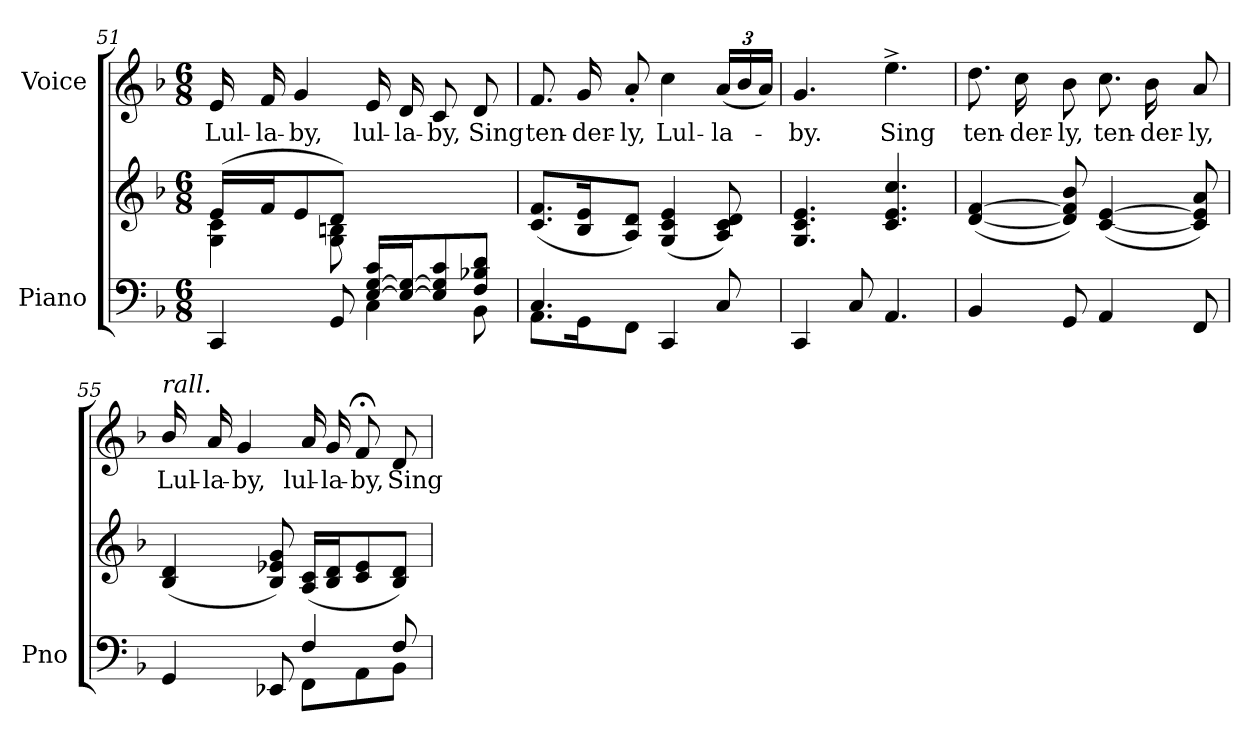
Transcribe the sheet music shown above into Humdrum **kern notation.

**kern	**kern	**kern	**text
*part2	*part2	*part1	*part1
*staff3	*staff2	*staff1	*staff1
*I"Piano	*	*I"Voice	*
*I'Pno	*	*	*
*clefF4	*clefG2	*clefG2	*
*k[b-]	*k[b-]	*k[b-]	*
*M6/8	*M6/8	*M6/8	*
=51	=51	=51	=51
*^	*^	*	*
!	!	!	!	!	!LO:LY:b
4.ryy	4CC/	(>16e/LL	4G\ 4c\	16e/	Lul-
!	!	!	!	!	!LO:LY:b
.	.	16f/J	.	16f/	-la-
!	!	!	!	!	!LO:LY:b
.	.	8e/	.	4g/	-by,
.	8GG/	8d/J)	8G\ 8Bn\	.	.
!	!	!	!	!	!LO:LY:b
[16E/ [16G/ 16c/LL	4C\	4.ryy	4.ryy	16e/	lul-
!	!	!	!	!	!LO:LY:b
16E/_ 16G/_J	.	.	.	16d/	-la-
!	!	!	!	!	!LO:LY:b
8E/] 8G/] 8c/	.	.	.	8c/	-by,
!	!	!	!	!	!LO:LY:b
8F/ 8B-X/ 8d/J	8BB-\	.	.	8d/	Sing
*	*	*v	*v	*	*
!!LO:LB:g=z
=52	=52	=52	=52	=52
!	!	!	!	!LO:LY:b
4.C/	8.AA\L	(>8.c/ 8.f/L	8.f/	ten-
!	!	!	!	!LO:LY:b
.	16GG\K	16B-/ 16e/K	16g/	-der-
!	!	!	!	!LO:LY:b
.	8FF\J	8A/ 8d/J)	8a'/	-ly,
!	!	!	!	!LO:LY:b
4CC/	4.ryy	(>4G/ 4c/ 4e/	4cc\	Lul-
*	*	*	*Xbrackettup	*
!	!	!	!	!LO:LY:b
8C/	.	8A/ 8c/ 8d/)	(>24a/LL	-la-
.	.	.	24b-/	.
.	.	.	24a/JJ)	.
*v	*v	*	*	*
=53	=53	=53	=53
!	!	!	!LO:LY:b
4CC/	4.G/ 4.c/ 4.e/	4.g/	-by.
8C/	.	.	.
*	*	*MM82	*
!	!	!	!LO:LY:b
4.AA/	4.c/ 4.e/ 4.cc/	4.ee^\	Sing
=54	=54	=54	=54
!	!	!	!LO:LY:b
4BB-/	(>[4d/ [4f/	8.dd\	ten-
!	!	!	!LO:LY:b
.	.	16cc\	-der-
!	!	!	!LO:LY:b
8GG/	8d/] 8f/] 8b-/)	8b-\	-ly,
!	!	!	!LO:LY:b
4AA/	(>[4c/ [4e/	8.cc\	ten-
!	!	!	!LO:LY:b
.	.	16b-\	-der-
!	!	!	!LO:LY:b
8FF/	8c/] 8e/] 8a/)	8a/	-ly,
!!LO:LB:g=z
=55	=55	=55	=55
*	*	*MM80	*
*^	*	*	*
!	!	!	!LO:TX:a:i:t=rall.	!
!	!	!	!	!LO:LY:b
4GG/	4.ryy	(>4B-/ 4d/	16b-/	Lul-
!	!	!	!	!LO:LY:b
.	.	.	16a/	-la-
!	!	!	!	!LO:LY:b
.	.	.	4g/	-by,
8EE-X/	.	8B-/ 8e-X/ 8g/)	.	.
*	*	*	*MM76	*
!	!	!	!	!LO:LY:b
4F/	8FF\L	(>16A/ 16c/LL	16a/	lul-
!	!	!	!	!LO:LY:b
.	.	16B-/ 16d/J	16g/	-la-
!	!	!	!	!LO:LY:b
.	8AA\	8c/ 8e-/	8f;</	-by,
*	*	*	*MM80	*
!	!	!	!	!LO:LY:b
8F/	8BB-\J	8B-/ 8d/J)	8d/	Sing
*v	*v	*	*	*
=	=	=	=
*-	*-	*-	*-
